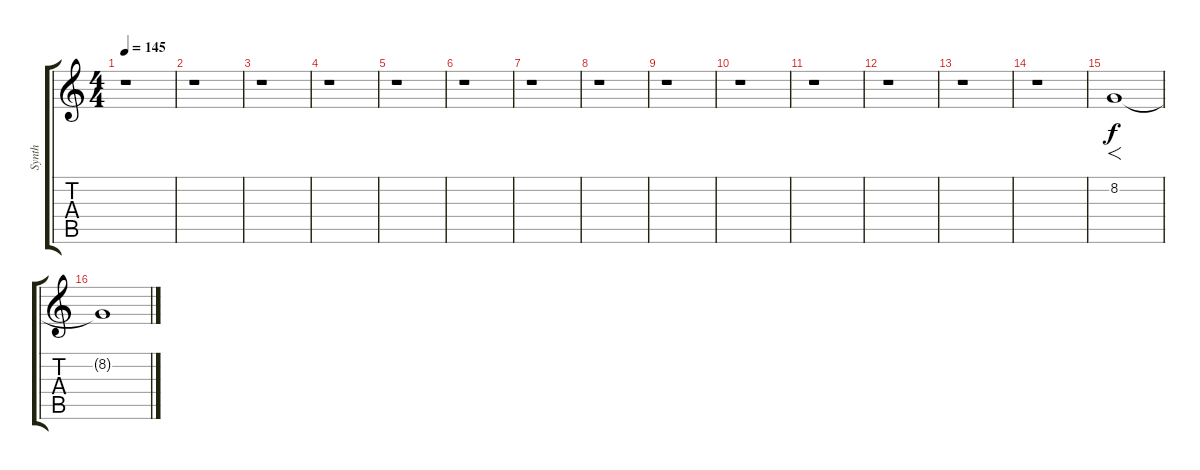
\track ("Synth" "Synth") {instrument choiraahs}
\staff {score tabs}
\tuning (E4 B3 G3 D3 A2 E2) {hide}
\ts (4 4)
\tempo 145
\clef g2
\ks c
r.1{dy f instrument choiraahs} |
r.1 |
r.1 |
r.1 |
r.1 |
r.1 |
r.1 |
r.1 |
r.1 |
r.1 |
r.1 |
r.1 |
r.1 |
r.1 |
8.2.1{f} |
8.2{t}.1
